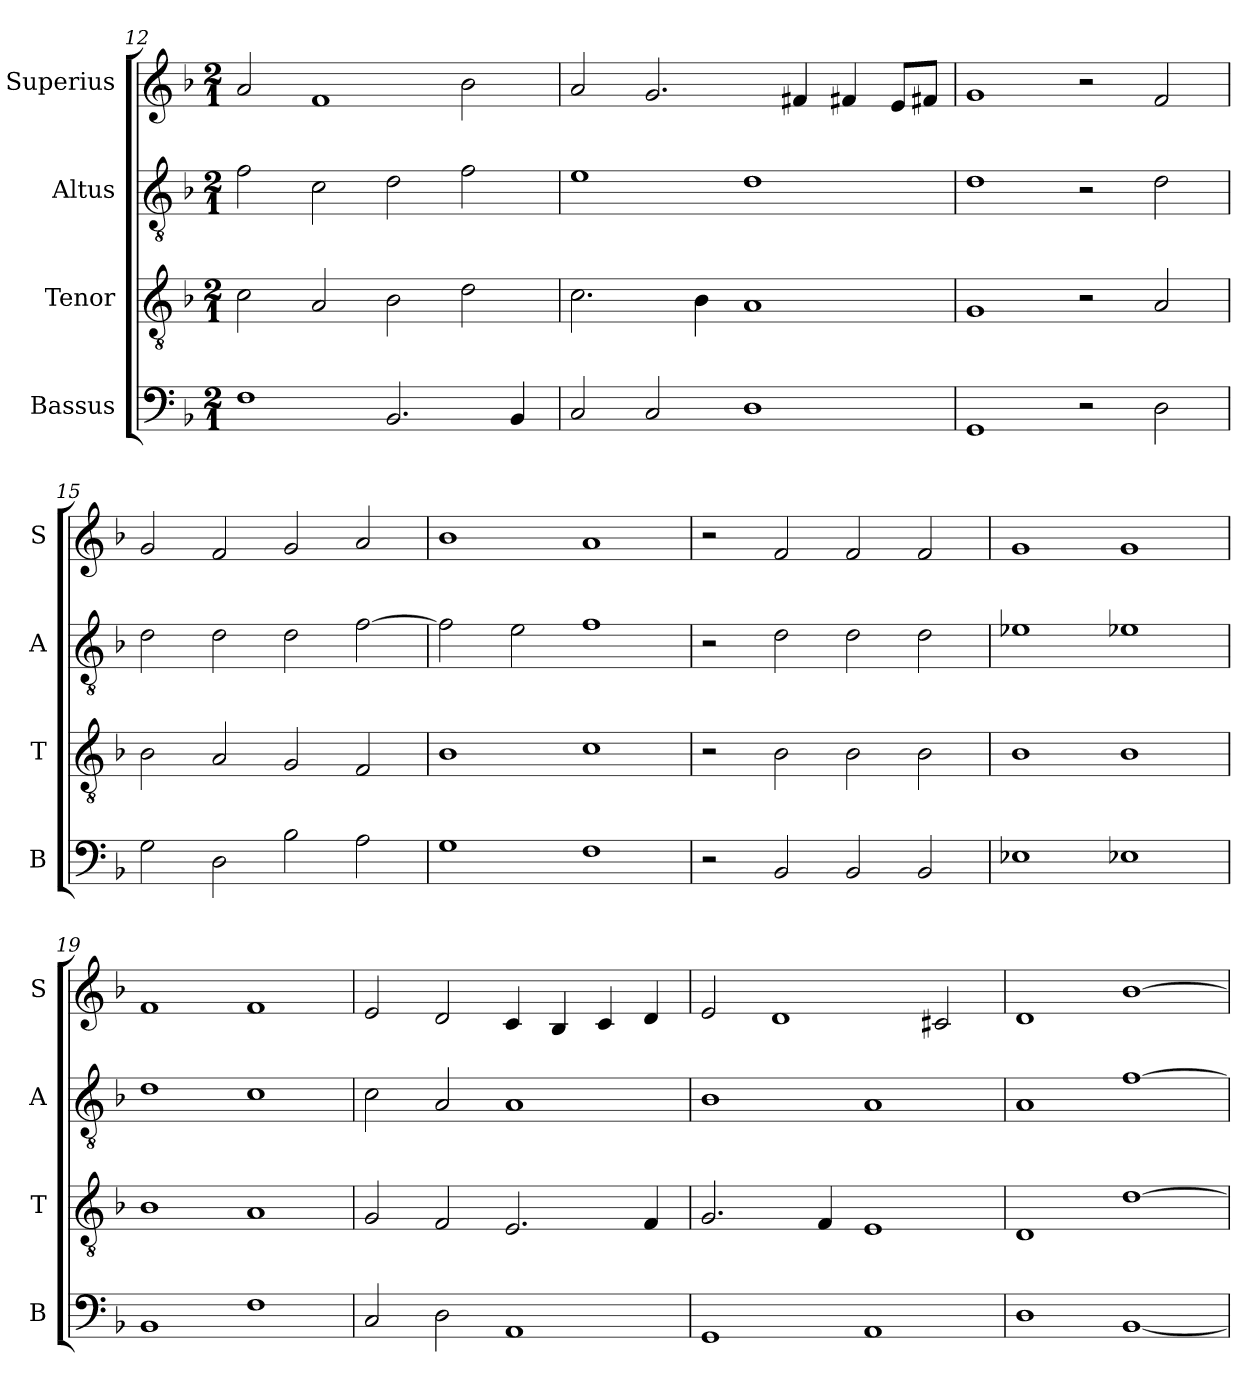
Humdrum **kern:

**kern	**kern	**kern	**kern
*part4	*part3	*part2	*part1
*staff4	*staff3	*staff2	*staff1
*I"Bassus	*I"Tenor	*I"Altus	*I"Superius
*I'B	*I'T	*I'A	*I'S
*clefF4	*clefGv2	*clefGv2	*clefG2
*k[b-]	*k[b-]	*k[b-]	*k[b-]
*F:	*F:	*F:	*F:
*M2/1	*M2/1	*M2/1	*M2/1
=12	=12	=12	=12
1F	2c	2f	2a
.	2A	2c	1f
2.BB-	2B-	2d	.
.	2d	2f	2b-
4BB-	.	.	.
=13	=13	=13	=13
2C	2.c	1e	2a
2C	.	.	2.g
.	4B-	.	.
1D	1A	1d	.
.	.	.	4f#X
.	.	.	4f#X
.	.	.	8eL
.	.	.	8f#XJ
=14	=14	=14	=14
1GG	1G	1d	1g
2r	2r	2r	2r
2D	2A	2d	2f
=15	=15	=15	=15
2G	2B-	2d	2g
2D	2A	2d	2f
2B-	2G	2d	2g
2A	2F	[2f	2a
=16	=16	=16	=16
1G	1B-	2f]	1b-
.	.	2e	.
1F	1c	1f	1a
=17	=17	=17	=17
2r	2r	2r	2r
2BB-	2B-	2d	2f
2BB-	2B-	2d	2f
2BB-	2B-	2d	2f
=18	=18	=18	=18
1E-X	1B-	1e-X	1g
1E-X	1B-	1e-X	1g
=19	=19	=19	=19
1BB-	1B-	1d	1f
1F	1A	1c	1f
=20	=20	=20	=20
2C	2G	2c	2e
2D	2F	2A	2d
1AA	2.E	1A	4c
.	.	.	4B-
.	.	.	4c
.	4F	.	4d
=21	=21	=21	=21
1GG	2.G	1B-	2e
.	.	.	1d
.	4F	.	.
1AA	1E	1A	.
.	.	.	2c#X
=22	=22	=22	=22
1D	1D	1A	1d
[1BB-	[1d	[1f	[1b-
=	=	=	=
*-	*-	*-	*-
